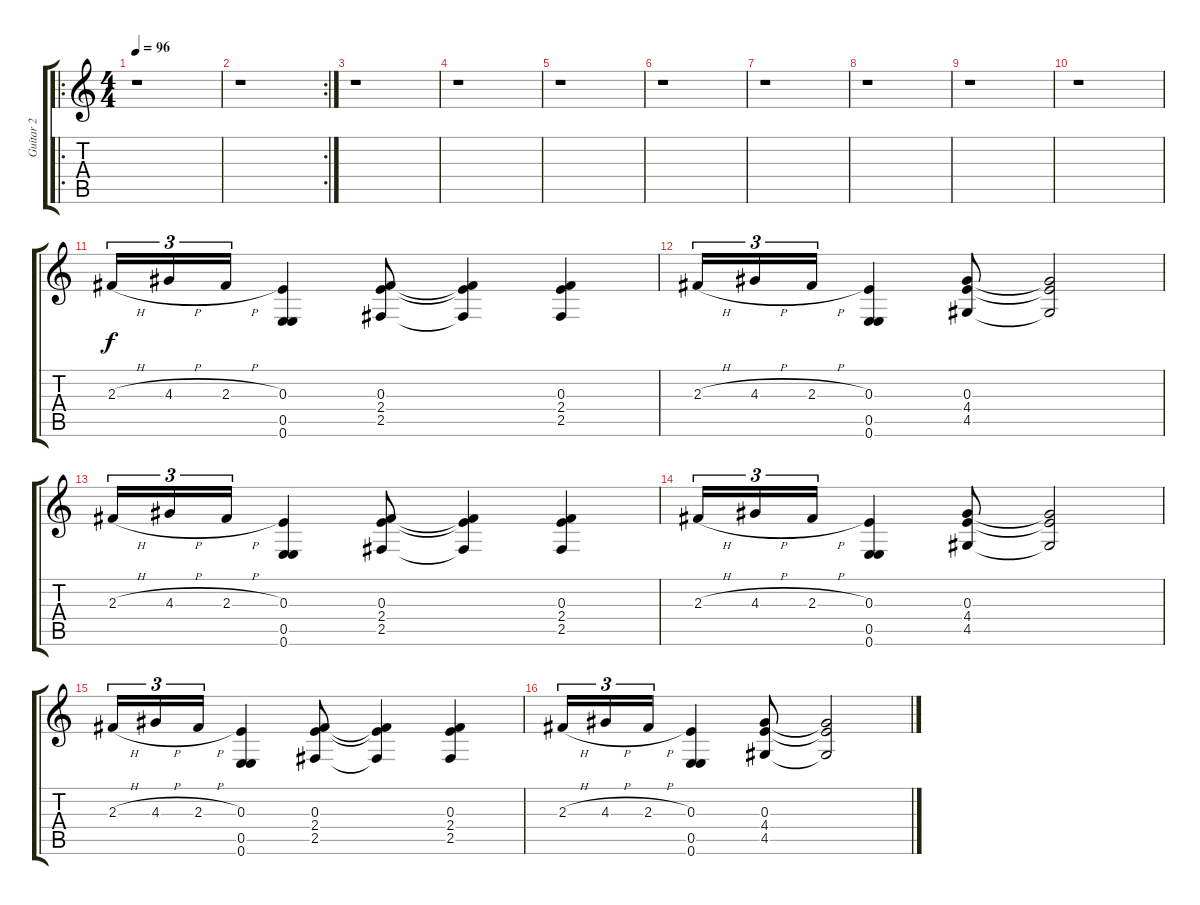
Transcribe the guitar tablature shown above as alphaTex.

\track ("Guitar 2" "Guitar 2") {instrument overdrivenguitar}
\staff {score tabs}
\tuning (E4 E4 E3 E3 E2 E2) {hide}
\ro
\ts (4 4)
\tempo 96
\clef g2
\ks c
r.1{dy f instrument overdrivenguitar} |
\rc 2
r.1 |
r.1 |
r.1 |
r.1 |
r.1 |
r.1 |
r.1 |
r.1 |
r.1 |
2.3{h}.16{tu (3 2)} 4.3{h}.16{tu (3 2)} 2.3{h}.16{tu (3 2)} (0.3 0.5 0.6).4 (0.3 2.4 2.5).8 (0.3{t} 2.4{t} 2.5{t}).4 (0.3 2.4 2.5).4 |
2.3{h}.16{tu (3 2)} 4.3{h}.16{tu (3 2)} 2.3{h}.16{tu (3 2)} (0.3 0.5 0.6).4 (0.3 4.4 4.5).8 (0.3{t} 4.4{t} 4.5{t}).2 |
2.3{h}.16{tu (3 2)} 4.3{h}.16{tu (3 2)} 2.3{h}.16{tu (3 2)} (0.3 0.5 0.6).4 (0.3 2.4 2.5).8 (0.3{t} 2.4{t} 2.5{t}).4 (0.3 2.4 2.5).4 |
2.3{h}.16{tu (3 2)} 4.3{h}.16{tu (3 2)} 2.3{h}.16{tu (3 2)} (0.3 0.5 0.6).4 (0.3 4.4 4.5).8 (0.3{t} 4.4{t} 4.5{t}).2 |
2.3{h}.16{tu (3 2)} 4.3{h}.16{tu (3 2)} 2.3{h}.16{tu (3 2)} (0.3 0.5 0.6).4 (0.3 2.4 2.5).8 (0.3{t} 2.4{t} 2.5{t}).4 (0.3 2.4 2.5).4 |
2.3{h}.16{tu (3 2)} 4.3{h}.16{tu (3 2)} 2.3{h}.16{tu (3 2)} (0.3 0.5 0.6).4 (0.3 4.4 4.5).8 (0.3{t} 4.4{t} 4.5{t}).2
